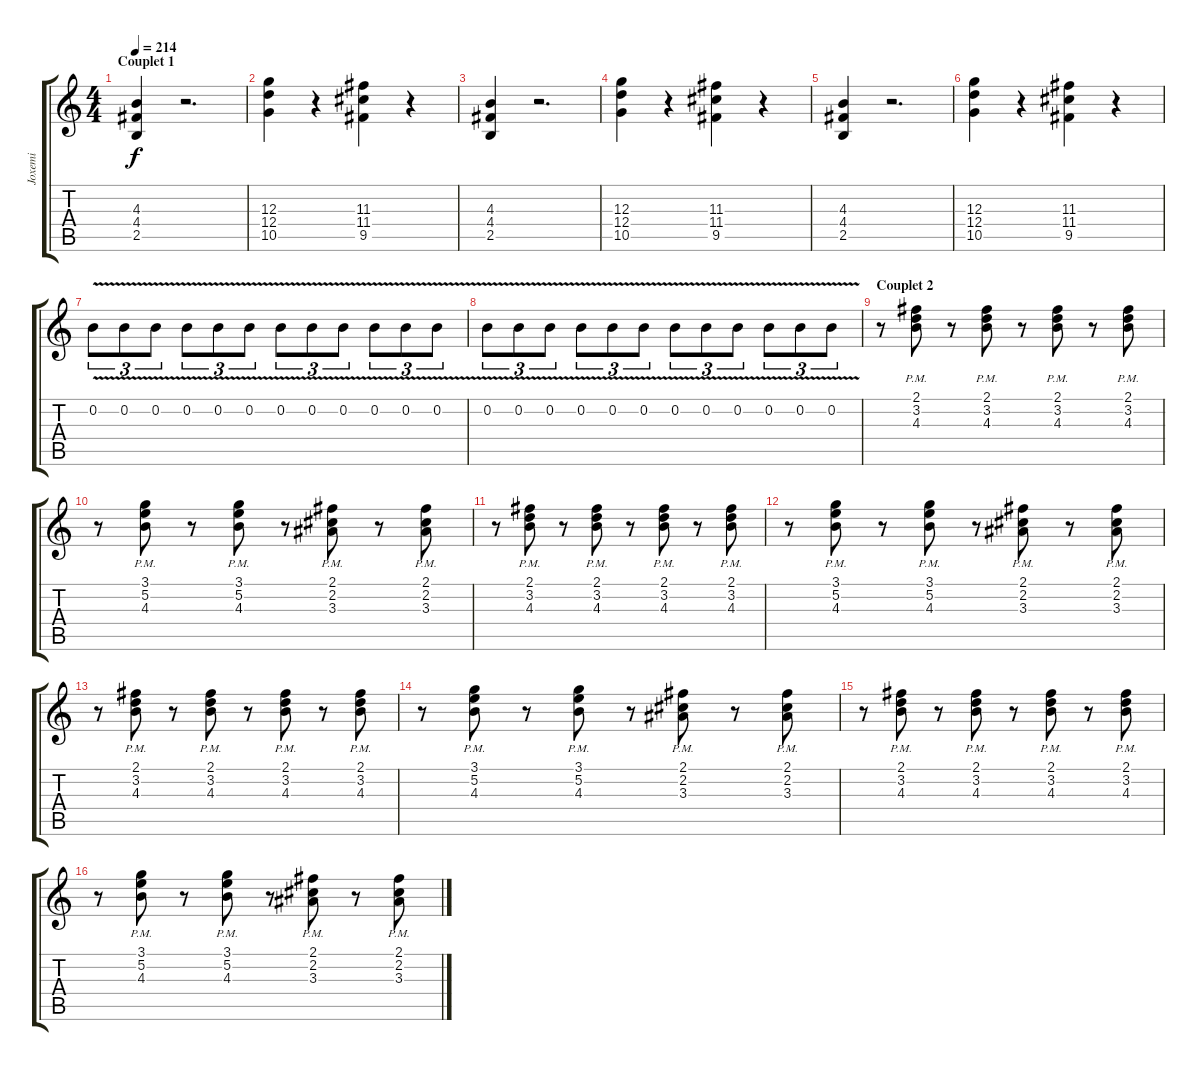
\track ("Joxemi" "Joxemi") {instrument overdrivenguitar}
\staff {score tabs}
\tuning (E4 B3 G3 D3 A2 E2) {hide}
\ts (4 4)
\section ("" "Couplet 1")
\tempo 214
\clef g2
\ks c
(4.3 4.4 2.5).4{dy f instrument overdrivenguitar} r.2{d} |
(12.3 12.4 10.5).4 r.4 (11.3 11.4 9.5).4 r.4 |
(4.3 4.4 2.5).4 r.2{d} |
(12.3 12.4 10.5).4 r.4 (11.3 11.4 9.5).4 r.4 |
(4.3 4.4 2.5).4 r.2{d} |
(12.3 12.4 10.5).4 r.4 (11.3 11.4 9.5).4 r.4 |
0.2{v}.8{tu (3 2)} 0.2{v}.8{tu (3 2)} 0.2{v}.8{tu (3 2)} 0.2{v}.8{tu (3 2)} 0.2{v}.8{tu (3 2)} 0.2{v}.8{tu (3 2)} 0.2{v}.8{tu (3 2)} 0.2{v}.8{tu (3 2)} 0.2{v}.8{tu (3 2)} 0.2{v}.8{tu (3 2)} 0.2{v}.8{tu (3 2)} 0.2{v}.8{tu (3 2)} |
0.2{v}.8{tu (3 2)} 0.2{v}.8{tu (3 2)} 0.2{v}.8{tu (3 2)} 0.2{v}.8{tu (3 2)} 0.2{v}.8{tu (3 2)} 0.2{v}.8{tu (3 2)} 0.2{v}.8{tu (3 2)} 0.2{v}.8{tu (3 2)} 0.2{v}.8{tu (3 2)} 0.2{v}.8{tu (3 2)} 0.2{v}.8{tu (3 2)} 0.2{v}.8{tu (3 2)} |
\section ("" "Couplet 2")
r.8 (2.1{pm} 3.2{pm} 4.3{pm}).8 r.8 (2.1{pm} 3.2{pm} 4.3{pm}).8 r.8 (2.1{pm} 3.2{pm} 4.3{pm}).8 r.8 (2.1{pm} 3.2{pm} 4.3{pm}).8 |
r.8 (3.1{pm} 5.2{pm} 4.3{pm}).8 r.8 (3.1{pm} 5.2{pm} 4.3{pm}).8 r.8 (2.1{pm} 2.2{pm} 3.3{pm}).8 r.8 (2.1{pm} 2.2{pm} 3.3{pm}).8 |
r.8 (2.1{pm} 3.2{pm} 4.3{pm}).8 r.8 (2.1{pm} 3.2{pm} 4.3{pm}).8 r.8 (2.1{pm} 3.2{pm} 4.3{pm}).8 r.8 (2.1{pm} 3.2{pm} 4.3{pm}).8 |
r.8 (3.1{pm} 5.2{pm} 4.3{pm}).8 r.8 (3.1{pm} 5.2{pm} 4.3{pm}).8 r.8 (2.1{pm} 2.2{pm} 3.3{pm}).8 r.8 (2.1{pm} 2.2{pm} 3.3{pm}).8 |
r.8 (2.1{pm} 3.2{pm} 4.3{pm}).8 r.8 (2.1{pm} 3.2{pm} 4.3{pm}).8 r.8 (2.1{pm} 3.2{pm} 4.3{pm}).8 r.8 (2.1{pm} 3.2{pm} 4.3{pm}).8 |
r.8 (3.1{pm} 5.2{pm} 4.3{pm}).8 r.8 (3.1{pm} 5.2{pm} 4.3{pm}).8 r.8 (2.1{pm} 2.2{pm} 3.3{pm}).8 r.8 (2.1{pm} 2.2{pm} 3.3{pm}).8 |
r.8 (2.1{pm} 3.2{pm} 4.3{pm}).8 r.8 (2.1{pm} 3.2{pm} 4.3{pm}).8 r.8 (2.1{pm} 3.2{pm} 4.3{pm}).8 r.8 (2.1{pm} 3.2{pm} 4.3{pm}).8 |
r.8 (3.1{pm} 5.2{pm} 4.3{pm}).8 r.8 (3.1{pm} 5.2{pm} 4.3{pm}).8 r.8 (2.1{pm} 2.2{pm} 3.3{pm}).8 r.8 (2.1{pm} 2.2{pm} 3.3{pm}).8
